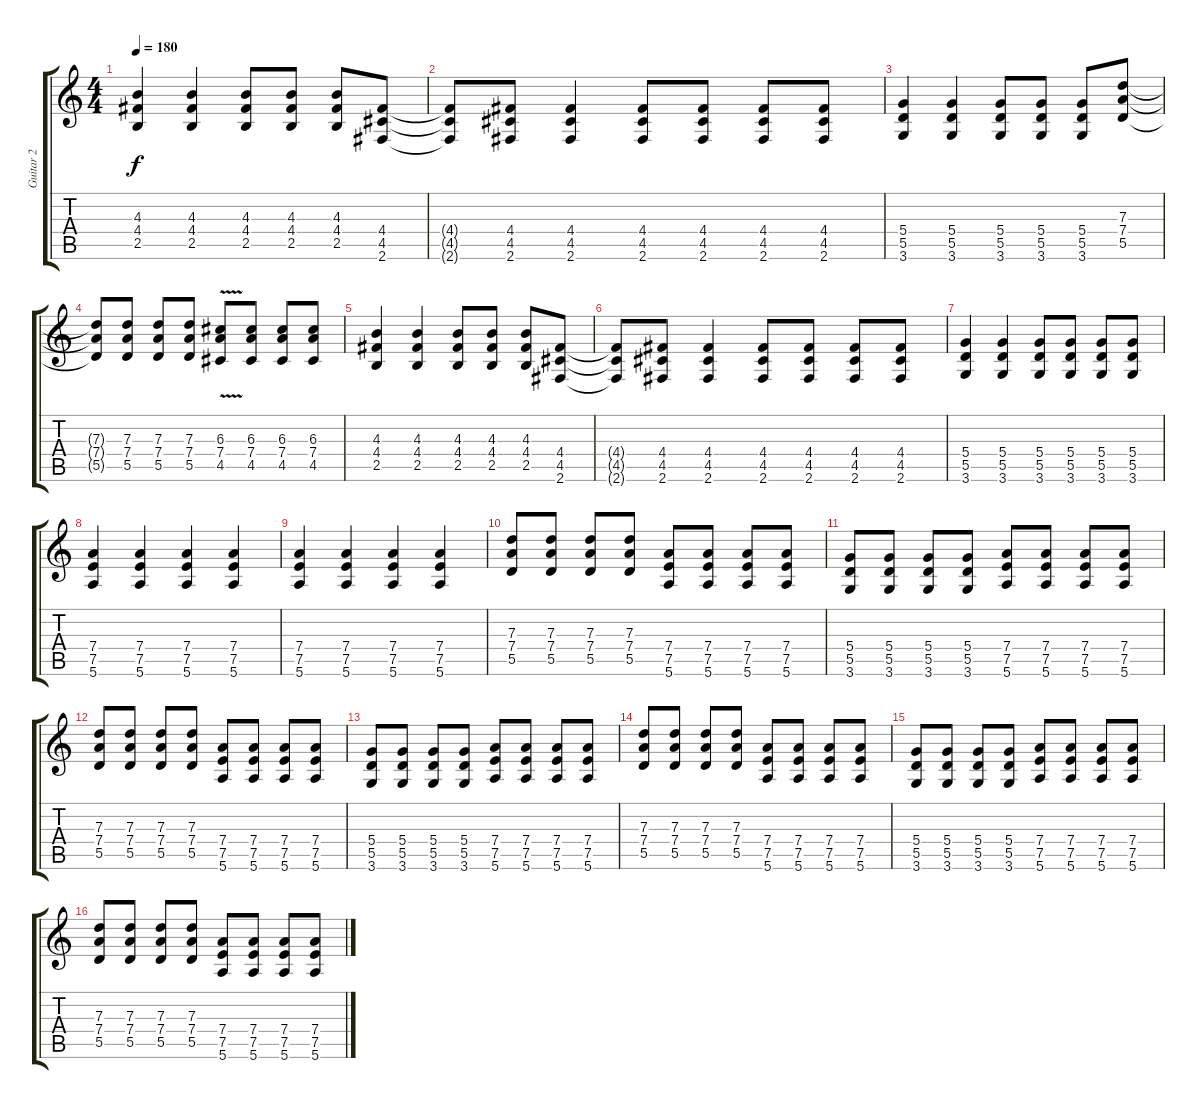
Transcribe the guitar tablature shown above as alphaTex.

\track ("Guitar 2" "Guitar 2") {instrument distortionguitar}
\staff {score tabs}
\tuning (E4 B3 G3 D3 A2 E2) {hide}
\ts (4 4)
\tempo 180
\clef g2
\ks c
(4.3 4.4 2.5).4{dy f} (4.3 4.4 2.5).4 (4.3 4.4 2.5).8 (4.3 4.4 2.5).8 (4.3 4.4 2.5).8 (4.4 4.5 2.6).8 |
(4.4{t} 4.5{t} 2.6{t}).8 (4.4 4.5 2.6).8 (4.4 4.5 2.6).4 (4.4 4.5 2.6).8 (4.4 4.5 2.6).8 (4.4 4.5 2.6).8 (4.4 4.5 2.6).8 |
(5.4 5.5 3.6).4 (5.4 5.5 3.6).4 (5.4 5.5 3.6).8 (5.4 5.5 3.6).8 (5.4 5.5 3.6).8 (7.3 7.4 5.5).8 |
(7.3{t} 7.4{t} 5.5{t}).8 (7.3 7.4 5.5).8 (7.3 7.4 5.5).8 (7.3 7.4 5.5).8 (6.3 7.4 4.5{v}).8 (6.3 7.4 4.5).8 (6.3 7.4 4.5).8 (6.3 7.4 4.5).8 |
(4.3 4.4 2.5).4 (4.3 4.4 2.5).4 (4.3 4.4 2.5).8 (4.3 4.4 2.5).8 (4.3 4.4 2.5).8 (4.4 4.5 2.6).8 |
(4.4{t} 4.5{t} 2.6{t}).8 (4.4 4.5 2.6).8 (4.4 4.5 2.6).4 (4.4 4.5 2.6).8 (4.4 4.5 2.6).8 (4.4 4.5 2.6).8 (4.4 4.5 2.6).8 |
(5.4 5.5 3.6).4 (5.4 5.5 3.6).4 (5.4 5.5 3.6).8 (5.4 5.5 3.6).8 (5.4 5.5 3.6).8 (5.4 5.5 3.6).8 |
(7.4 7.5 5.6).4 (7.4 7.5 5.6).4 (7.4 7.5 5.6).4 (7.4 7.5 5.6).4 |
(7.4 7.5 5.6).4 (7.4 7.5 5.6).4 (7.4 7.5 5.6).4 (7.4 7.5 5.6).4 |
(7.3 7.4 5.5).8 (7.3 7.4 5.5).8 (7.3 7.4 5.5).8 (7.3 7.4 5.5).8 (7.4 7.5 5.6).8 (7.4 7.5 5.6).8 (7.4 7.5 5.6).8 (7.4 7.5 5.6).8 |
(5.4 5.5 3.6).8 (5.4 5.5 3.6).8 (5.4 5.5 3.6).8 (5.4 5.5 3.6).8 (7.4 7.5 5.6).8 (7.4 7.5 5.6).8 (7.4 7.5 5.6).8 (7.4 7.5 5.6).8 |
(7.3 7.4 5.5).8 (7.3 7.4 5.5).8 (7.3 7.4 5.5).8 (7.3 7.4 5.5).8 (7.4 7.5 5.6).8 (7.4 7.5 5.6).8 (7.4 7.5 5.6).8 (7.4 7.5 5.6).8 |
(5.4 5.5 3.6).8 (5.4 5.5 3.6).8 (5.4 5.5 3.6).8 (5.4 5.5 3.6).8 (7.4 7.5 5.6).8 (7.4 7.5 5.6).8 (7.4 7.5 5.6).8 (7.4 7.5 5.6).8 |
(7.3 7.4 5.5).8 (7.3 7.4 5.5).8 (7.3 7.4 5.5).8 (7.3 7.4 5.5).8 (7.4 7.5 5.6).8 (7.4 7.5 5.6).8 (7.4 7.5 5.6).8 (7.4 7.5 5.6).8 |
(5.4 5.5 3.6).8 (5.4 5.5 3.6).8 (5.4 5.5 3.6).8 (5.4 5.5 3.6).8 (7.4 7.5 5.6).8 (7.4 7.5 5.6).8 (7.4 7.5 5.6).8 (7.4 7.5 5.6).8 |
(7.3 7.4 5.5).8 (7.3 7.4 5.5).8 (7.3 7.4 5.5).8 (7.3 7.4 5.5).8 (7.4 7.5 5.6).8 (7.4 7.5 5.6).8 (7.4 7.5 5.6).8 (7.4 7.5 5.6).8
